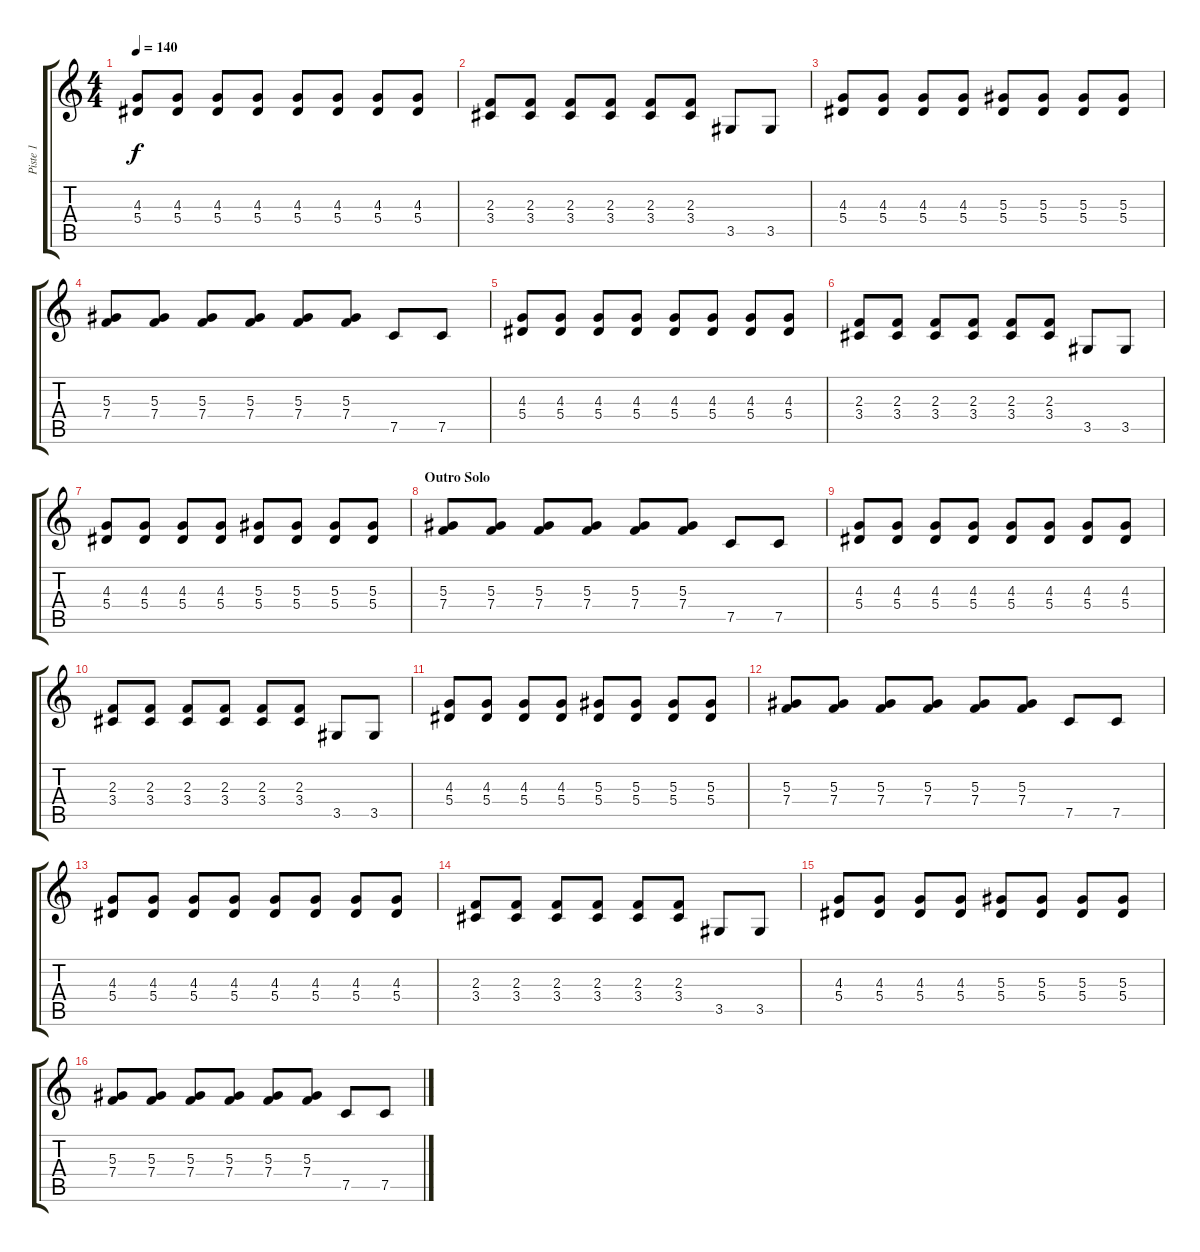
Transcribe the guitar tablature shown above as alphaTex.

\track ("Piste 1" "Piste 1") {instrument distortionguitar}
\staff {score tabs}
\tuning (C4 G3 Eb3 Bb2 F2 C2) {hide}
\ts (4 4)
\tempo 140
\clef g2
\ks c
(4.3 5.4).8{dy f} (4.3 5.4).8 (4.3 5.4).8 (4.3 5.4).8 (4.3 5.4).8 (4.3 5.4).8 (4.3 5.4).8 (4.3 5.4).8 |
(2.3 3.4).8 (2.3 3.4).8 (2.3 3.4).8 (2.3 3.4).8 (2.3 3.4).8 (2.3 3.4).8 3.5.8 3.5.8 |
(4.3 5.4).8 (4.3 5.4).8 (4.3 5.4).8 (4.3 5.4).8 (5.3 5.4).8 (5.3 5.4).8 (5.3 5.4).8 (5.3 5.4).8 |
(5.3 7.4).8 (5.3 7.4).8 (5.3 7.4).8 (5.3 7.4).8 (5.3 7.4).8 (5.3 7.4).8 7.5.8 7.5.8 |
(4.3 5.4).8 (4.3 5.4).8 (4.3 5.4).8 (4.3 5.4).8 (4.3 5.4).8 (4.3 5.4).8 (4.3 5.4).8 (4.3 5.4).8 |
(2.3 3.4).8 (2.3 3.4).8 (2.3 3.4).8 (2.3 3.4).8 (2.3 3.4).8 (2.3 3.4).8 3.5.8 3.5.8 |
(4.3 5.4).8 (4.3 5.4).8 (4.3 5.4).8 (4.3 5.4).8 (5.3 5.4).8 (5.3 5.4).8 (5.3 5.4).8 (5.3 5.4).8 |
\section ("" "Outro Solo")
(5.3 7.4).8 (5.3 7.4).8 (5.3 7.4).8 (5.3 7.4).8 (5.3 7.4).8 (5.3 7.4).8 7.5.8 7.5.8 |
(4.3 5.4).8 (4.3 5.4).8 (4.3 5.4).8 (4.3 5.4).8 (4.3 5.4).8 (4.3 5.4).8 (4.3 5.4).8 (4.3 5.4).8 |
(2.3 3.4).8 (2.3 3.4).8 (2.3 3.4).8 (2.3 3.4).8 (2.3 3.4).8 (2.3 3.4).8 3.5.8 3.5.8 |
(4.3 5.4).8 (4.3 5.4).8 (4.3 5.4).8 (4.3 5.4).8 (5.3 5.4).8 (5.3 5.4).8 (5.3 5.4).8 (5.3 5.4).8 |
(5.3 7.4).8 (5.3 7.4).8 (5.3 7.4).8 (5.3 7.4).8 (5.3 7.4).8 (5.3 7.4).8 7.5.8 7.5.8 |
(4.3 5.4).8 (4.3 5.4).8 (4.3 5.4).8 (4.3 5.4).8 (4.3 5.4).8 (4.3 5.4).8 (4.3 5.4).8 (4.3 5.4).8 |
(2.3 3.4).8 (2.3 3.4).8 (2.3 3.4).8 (2.3 3.4).8 (2.3 3.4).8 (2.3 3.4).8 3.5.8 3.5.8 |
(4.3 5.4).8 (4.3 5.4).8 (4.3 5.4).8 (4.3 5.4).8 (5.3 5.4).8 (5.3 5.4).8 (5.3 5.4).8 (5.3 5.4).8 |
(5.3 7.4).8 (5.3 7.4).8 (5.3 7.4).8 (5.3 7.4).8 (5.3 7.4).8 (5.3 7.4).8 7.5.8 7.5.8
